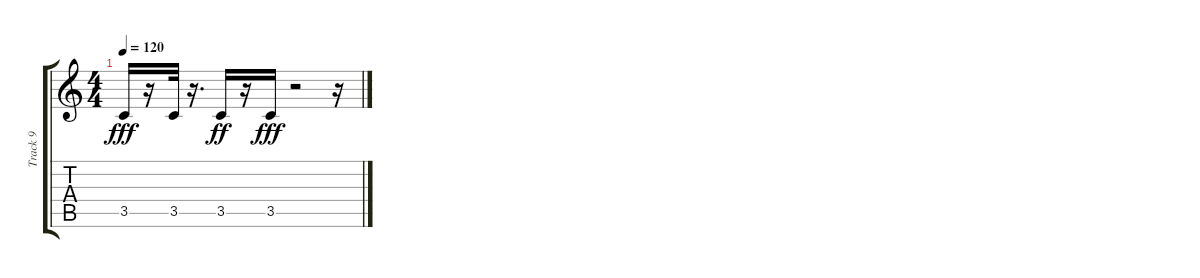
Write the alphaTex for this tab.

\track ("Track 9" "Track 9") {instrument electricguitarmuted}
\staff {score tabs}
\tuning (E4 B3 G3 D3 A2 E2) {hide}
\ts (4 4)
\tempo 120
\clef g2
\ks c
3.5.16{dy fff} r.16 3.5.32 r.16{d} 3.5.16{dy ff} r.16 3.5.16{dy fff} r.2 r.16
